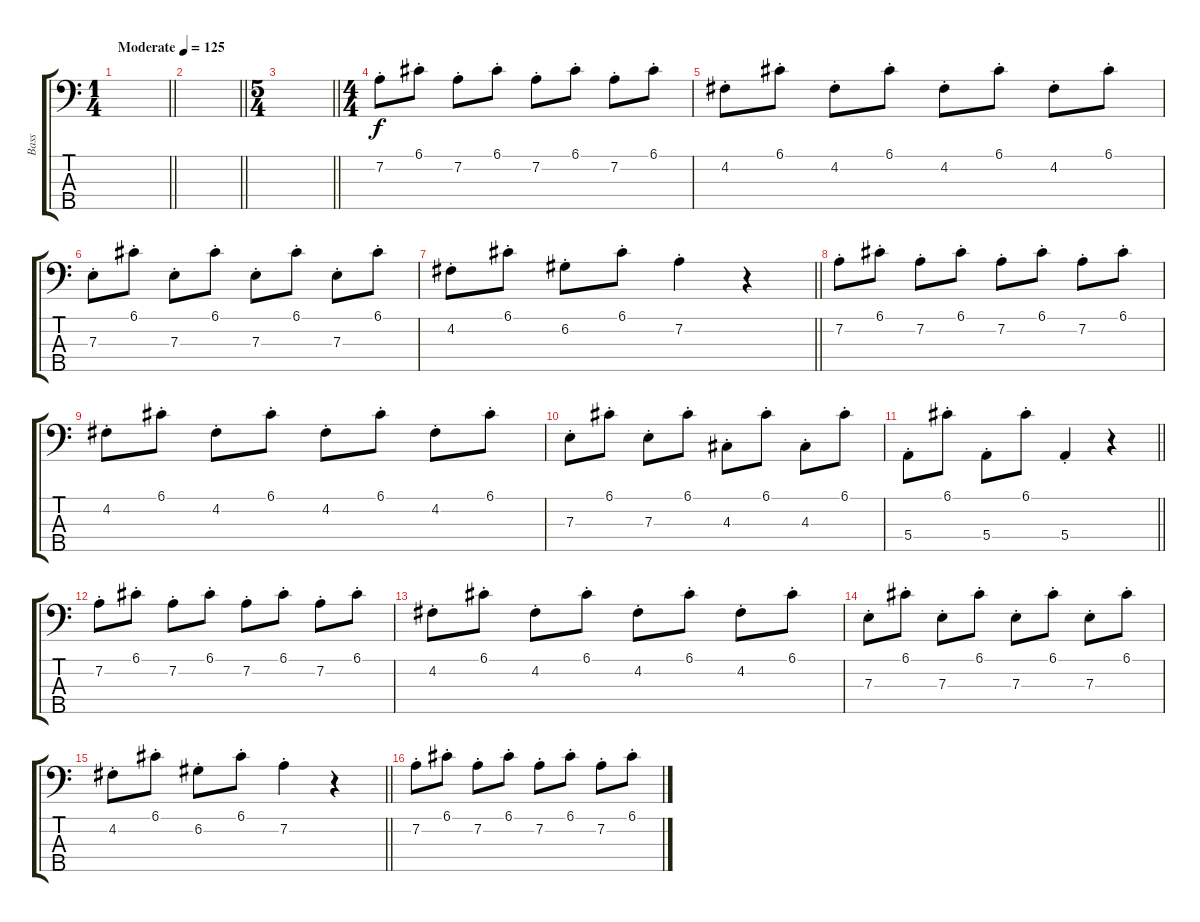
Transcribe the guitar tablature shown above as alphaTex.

\track ("Bass" "Bass") {instrument electricbassfinger}
\staff {score tabs}
\tuning (G2 D2 A1 E1 B0) {hide}
\ts (1 4)
\tempo (125 "Moderate")
\clef f4
\barLineRight lightlight
\ks c
|
\barLineRight lightlight
|
\ts (5 4)
\barLineRight lightlight
|
\ts (4 4)
7.2{st}.8 6.1{st}.8 7.2{st}.8 6.1{st}.8 7.2{st}.8 6.1{st}.8 7.2{st}.8 6.1{st}.8 |
4.2{st}.8 6.1{st}.8 4.2{st}.8 6.1{st}.8 4.2{st}.8 6.1{st}.8 4.2{st}.8 6.1{st}.8 |
7.3{st}.8 6.1{st}.8 7.3{st}.8 6.1{st}.8 7.3{st}.8 6.1{st}.8 7.3{st}.8 6.1{st}.8 |
\barLineRight lightlight
4.2{st}.8 6.1{st}.8 6.2{st}.8 6.1{st}.8 7.2{st}.4 r.4 |
7.2{st}.8 6.1{st}.8 7.2{st}.8 6.1{st}.8 7.2{st}.8 6.1{st}.8 7.2{st}.8 6.1{st}.8 |
4.2{st}.8 6.1{st}.8 4.2{st}.8 6.1{st}.8 4.2{st}.8 6.1{st}.8 4.2{st}.8 6.1{st}.8 |
7.3{st}.8 6.1{st}.8 7.3{st}.8 6.1{st}.8 4.3{st}.8 6.1{st}.8 4.3{st}.8 6.1{st}.8 |
\barLineRight lightlight
5.4{st}.8 6.1{st}.8 5.4{st}.8 6.1{st}.8 5.4{st}.4 r.4 |
7.2{st}.8 6.1{st}.8 7.2{st}.8 6.1{st}.8 7.2{st}.8 6.1{st}.8 7.2{st}.8 6.1{st}.8 |
4.2{st}.8 6.1{st}.8 4.2{st}.8 6.1{st}.8 4.2{st}.8 6.1{st}.8 4.2{st}.8 6.1{st}.8 |
7.3{st}.8 6.1{st}.8 7.3{st}.8 6.1{st}.8 7.3{st}.8 6.1{st}.8 7.3{st}.8 6.1{st}.8 |
\barLineRight lightlight
4.2{st}.8 6.1{st}.8 6.2{st}.8 6.1{st}.8 7.2{st}.4 r.4 |
7.2{st}.8 6.1{st}.8 7.2{st}.8 6.1{st}.8 7.2{st}.8 6.1{st}.8 7.2{st}.8 6.1{st}.8
